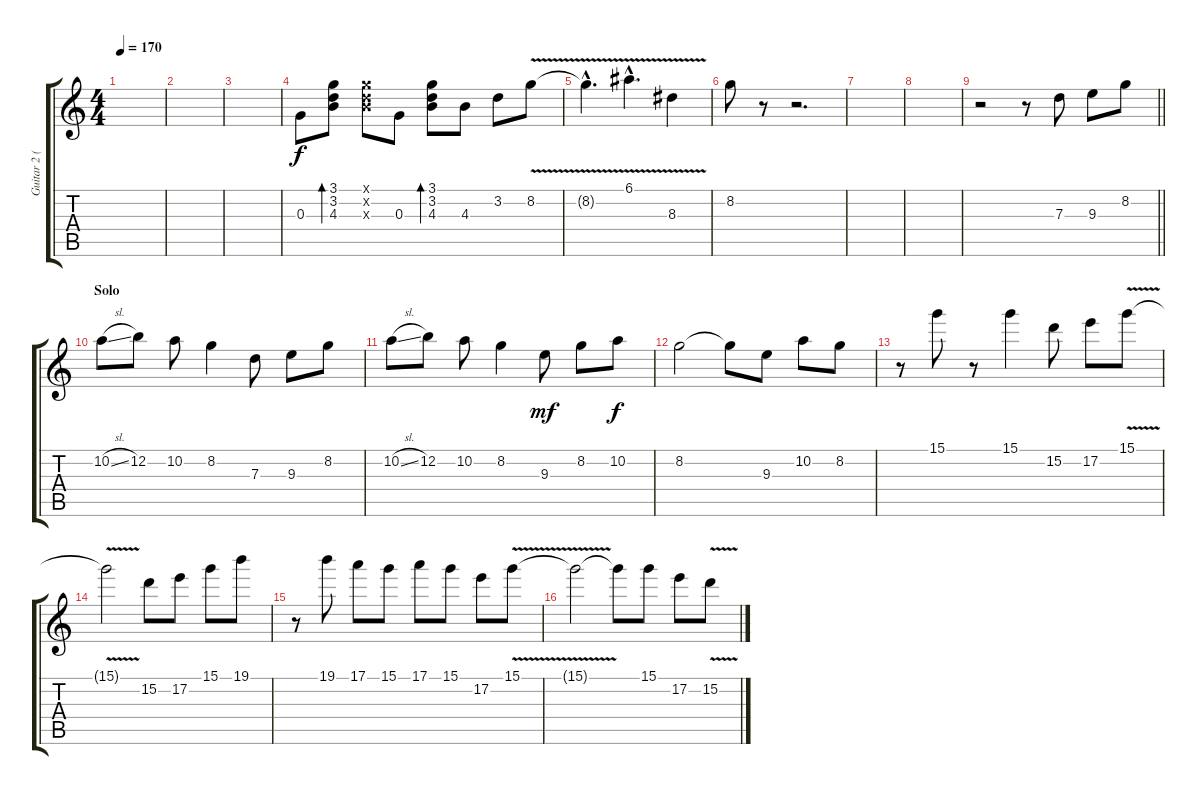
\track ("Guitar 2 (solo)" "Guitar 2 (") {instrument electricguitarjazz}
\staff {score tabs}
\tuning (E4 B3 G3 D3 A2 E2) {hide}
\ts (4 4)
\tempo 170
\clef g2
\ks c
|
|
|
0.3.8 (3.1 3.2 4.3).8{bd 60} (3.1{x} 3.2{x} 4.3{x}).8 0.3.8 (3.1 3.2 4.3).8{bd 60} 4.3.8{volume 10} 3.2.8 8.2{v}.8 |
8.2{hac t}.4{d} 6.1{v hac}.4{d} 8.3{v}.4 |
8.2.8 r.8 r.2{d} |
|
|
\barLineRight lightlight
r.2{volume 12 instrument distortionguitar} r.8 7.3.8 9.3.8 8.2.8 |
\section ("" "Solo")
10.2{sl}.8 12.2.8 10.2.8 8.2.4 7.3.8 9.3.8 8.2.8 |
10.2{sl}.8 12.2.8 10.2.8 8.2.4 9.3.8{dy mf} 8.2.8 10.2.8{dy f} |
8.2.2 8.2{t}.8 9.3.8 10.2.8 8.2.8 |
r.8 15.1.8 r.8 15.1.4 15.2.8 17.2.8 15.1{v}.8 |
15.1{t}.2 15.2.8 17.2.8 15.1.8 19.1.8 |
r.8 19.1.8 17.1.8 15.1.8 17.1.8 15.1.8 17.2.8 15.1{v}.8 |
15.1{t}.2 15.1{t}.8 15.1.8 17.2.8 15.2{v}.8
